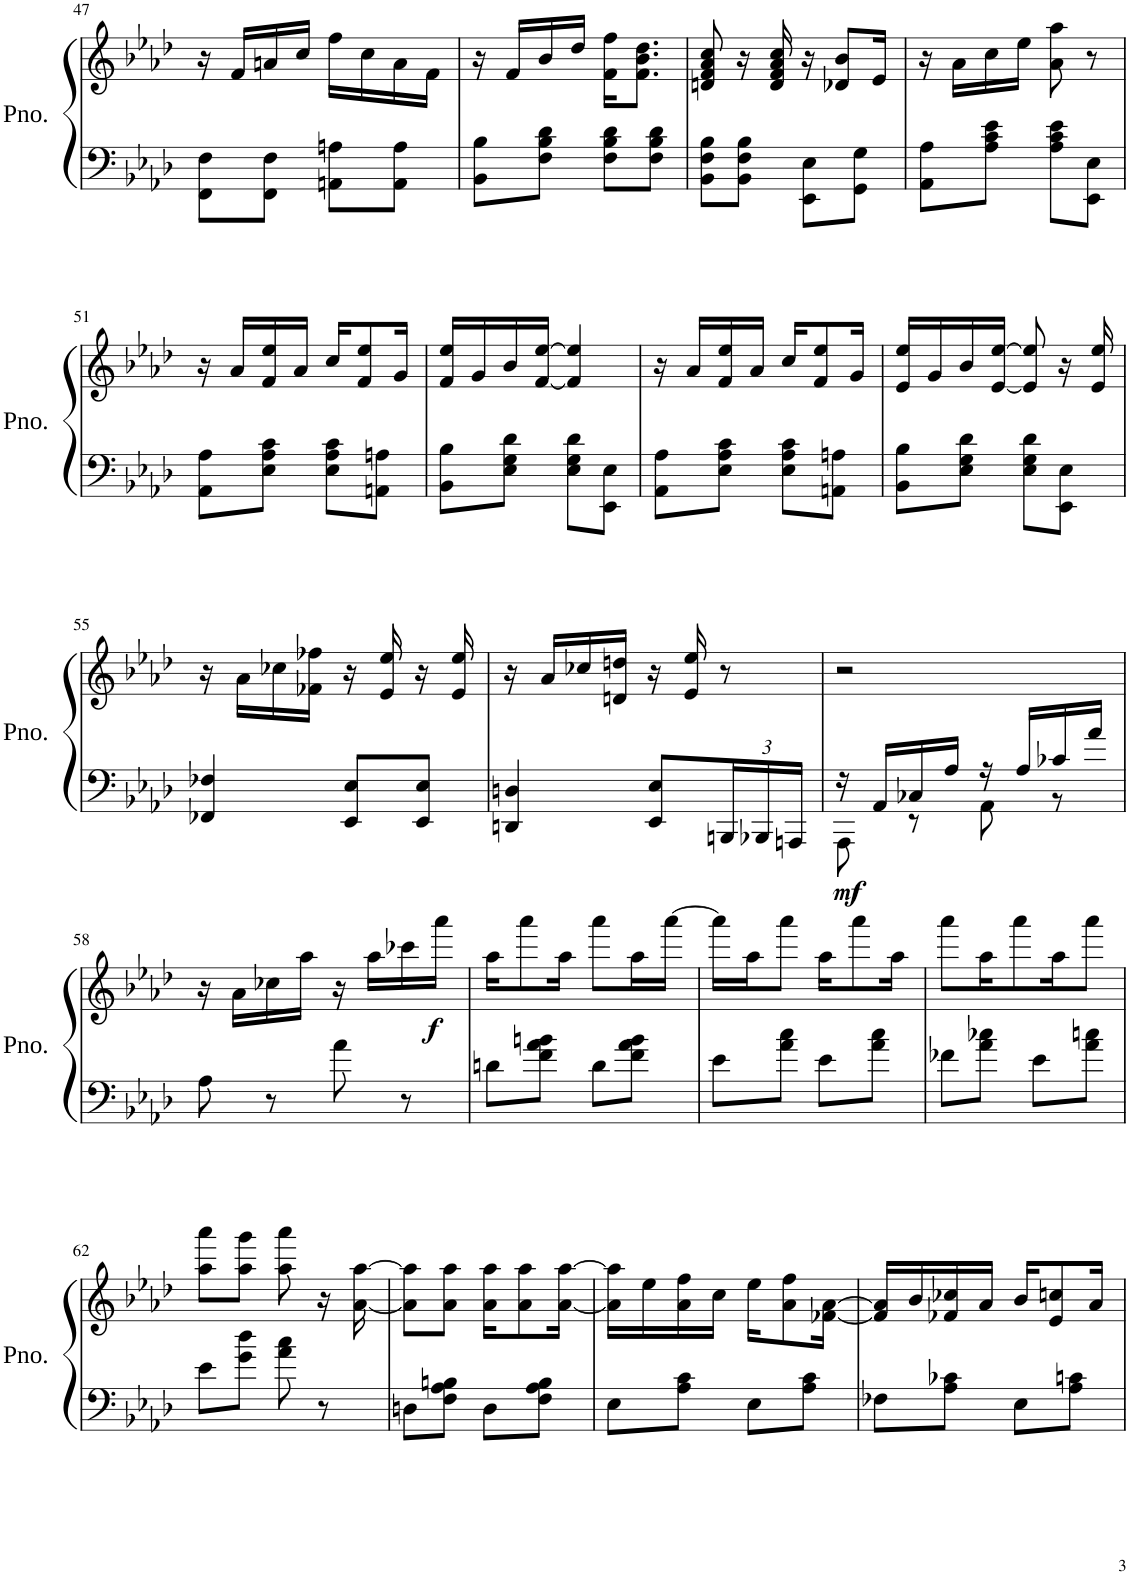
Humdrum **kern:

**kern	**kern	**dynam
*part1	*part1	*part1
*staff2	*staff1	*staff1/2
*I"Piano	*	*
*I'Pno.	*	*
!!LO:PB:g=z
*clefF4	*clefG2	*
*k[b-e-a-d-]	*k[b-e-a-d-]	*
*M2/4	*M2/4	*
=47	=47	=47
8FF\ 8F\L	16r	.
.	16f/LL	.
8FF\ 8F\J	16an/	.
.	16cc/JJ	.
8AAn\ 8An\L	16ff\LL	.
.	16cc\	.
8AA\ 8A\J	16a\	.
.	16f\JJ	.
=48	=48	=48
8BB-\ 8B-\L	16r	.
.	16f/LL	.
8F\ 8B-\ 8d-\J	16b-/	.
.	16dd-/JJ	.
8F\ 8B-\ 8d-\L	16f\ 16ff\KL	.
.	8.f\ 8.b-\ 8.dd-\J	.
8F\ 8B-\ 8d-\J	.	.
=49	=49	=49
8BB-\ 8F\ 8B-\L	8dn/ 8f/ 8a-/ 8cc/	.
8BB-\ 8F\ 8B-\J	16r	.
.	16d/ 16f/ 16a-/ 16cc/	.
8EE-\ 8E-\L	16r	.
.	8d-X/ 8b-/L	.
8GG\ 8G\J	.	.
.	16e-/Jk	.
=50	=50	=50
8AA-\ 8A-\L	16r	.
.	16a-\LL	.
8A-\ 8c\ 8e-\J	16cc\	.
.	16ee-\JJ	.
8A-\ 8c\ 8e-\L	8a-\ 8aa-\	.
8EE-\ 8E-\J	8r	.
!!LO:LB:g=z
=51	=51	=51
8AA-\ 8A-\L	16r	.
.	16a-/LL	.
8E-\ 8A-\ 8c\J	16f/ 16ee-/	.
.	16a-/JJ	.
8E-\ 8A-\ 8c\L	16cc/KL	.
.	8f/ 8ee-/	.
8AAn\ 8An\J	.	.
.	16g/Jk	.
=52	=52	=52
8BB-\ 8B-\L	16f/ 16ee-/LL	.
.	16g/	.
8E-\ 8G\ 8d-\J	16b-/	.
.	[16f/ [16ee-/JJ	.
8E-\ 8G\ 8d-\L	4f/] 4ee-/]	.
8EE-\ 8E-\J	.	.
=53	=53	=53
8AA-\ 8A-\L	16r	.
.	16a-/LL	.
8E-\ 8A-\ 8c\J	16f/ 16ee-/	.
.	16a-/JJ	.
8E-\ 8A-\ 8c\L	16cc/KL	.
.	8f/ 8ee-/	.
8AAn\ 8An\J	.	.
.	16g/Jk	.
=54	=54	=54
8BB-\ 8B-\L	16e-/ 16ee-/LL	.
.	16g/	.
8E-\ 8G\ 8d-\J	16b-/	.
.	[16e-/ [16ee-/JJ	.
8E-\ 8G\ 8d-\L	8e-/] 8ee-/]	.
8EE-\ 8E-\J	16r	.
.	16e-/ 16ee-/	.
!!LO:LB:g=z
=55	=55	=55
4FF-X/ 4F-X/	16r	.
.	16a-\LL	.
.	16cc-X\	.
.	16f-X\ 16ff-X\JJ	.
8EE-/ 8E-/L	16r	.
.	16e-/ 16ee-/	.
8EE-/ 8E-/J	16r	.
.	16e-/ 16ee-/	.
=56	=56	=56
4DDn/ 4Dn/	16r	.
.	16a-/LL	.
.	16cc-X/	.
.	16dn/ 16ddn/JJ	.
8EE-/ 8E-/L	16r	.
.	16e-/ 16ee-/	.
*Xbrackettup	*	*
24BBBn/L	8r	.
24BBB-X/	.	.
24AAAn/JJ	.	.
=57	=57	=57
*^	*	*
!	!	!	!LO:DY:b=2
16r	8AAA-\	2r	mf
16AA-/LL	.	.	.
16C-X/	8r	.	.
16A-/JJ	.	.	.
16r	8AA-\	.	.
16A-/LL	.	.	.
16c-X/	8r	.	.
16a-/JJ	.	.	.
*v	*v	*	*
!!LO:LB:g=z
=58	=58	=58
8A-\	16r	.
.	16a-\LL	.
8r	16cc-X\	.
.	16aa-\JJ	.
8a-\	16r	.
.	16aa-\LL	.
8r	16ccc-X\	.
.	16aaa-\JJ	.
=59	=59	=59
!	!	!LO:DY:b
8dn\L	16aa-\KL	f
.	8aaa-\	.
8f\ 8a-\ 8bn\J	.	.
.	16aa-\Jk	.
8d\L	8aaa-\L	.
8f\ 8a-\ 8b\J	16aa-\L	.
.	[16aaa-\JJ	.
=60	=60	=60
8e-\L	16aaa-\LL]	.
.	16aa-\J	.
8a-\ 8cc\J	8aaa-\J	.
8e-\L	16aa-\KL	.
.	8aaa-\	.
8a-\ 8cc\J	.	.
.	16aa-\Jk	.
=61	=61	=61
8f-X\L	8aaa-\L	.
8a-\ 8cc-X\J	16aa-\K	.
.	8aaa-\	.
8e-\L	.	.
.	16aa-\K	.
8a-\ 8ccn\J	8aaa-\J	.
!!LO:LB:g=z
=62	=62	=62
8e-\L	8aa-\ 8aaa-\L	.
8g\ 8dd-\J	8aa-\ 8ggg\J	.
8a-\ 8cc\	8aa-\ 8aaa-\	.
8r	16r	.
.	[16a-\ [16aa-\	.
=63	=63	=63
8Dn\L	8a-\] 8aa-\]L	.
8F\ 8A-\ 8Bn\J	8a-\ 8aa-\J	.
8D\L	16a-\ 16aa-\KL	.
.	8a-\ 8aa-\	.
8F\ 8A-\ 8B\J	.	.
.	[16a-\ [16aa-\Jk	.
=64	=64	=64
8E-\L	16a-\] 16aa-\]LL	.
.	16ee-\	.
8A-\ 8c\J	16a-\ 16ff\	.
.	16cc\JJ	.
8E-\L	16ee-\KL	.
.	8a-\ 8ff\	.
8A-\ 8c\J	.	.
.	[16f-X\ [16a-\Jk	.
=65	=65	=65
8F-X\L	16f-/] 16a-/]LL	.
.	16b-/	.
8A-\ 8c-X\J	16f-X/ 16cc-X/	.
.	16a-/JJ	.
8E-\L	16b-/KL	.
.	8e-/ 8ccn/	.
8A-\ 8cn\J	.	.
.	16a-/Jk	.
=	=	=
*-	*-	*-
